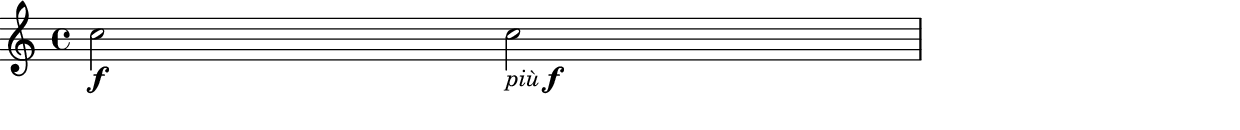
%% Generated by lilypond-book
%% Options: [exampleindent=10.16\mm,indent=0\mm,line-width=160\mm]
\include "lilypond-book-preamble.ly"


% ****************************************************************
% Start cut-&-pastable-section
% ****************************************************************

#(ly:set-option 'eps-box-padding 3.000000)



\paper {
  indent = 0\mm
  line-width = 160\mm
  % offset the left padding, also add 1mm as lilypond creates cropped
  % images with a little space on the right
  line-width = #(- line-width (* mm  3.000000) (* mm 1))
}

\layout {
  
}




% ****************************************************************
% ly snippet:
% ****************************************************************
\sourcefilename "snippets/combining-dynamics-with-markup-texts.ly"
\sourcefileline 0
%% DO NOT EDIT this file manually; it was automatically
%% generated from the LilyPond Snippet Repository
%% (http://lsr.di.unimi.it).
%%
%% Make any changes in the LSR itself, or in
%% `Documentation/snippets/new/`, then run
%% `scripts/auxiliar/makelsr.pl`.
%%
%% This file is in the public domain.

\version "2.23.13"

\header {
%% Translation of GIT committish: a8a85e19654e46d725563e6deba44083ef137a2c
  texidocja = "
強弱記号の中には、テキスト表示を含むものがあります (@qq{più forte} や
@qq{piano subito} など)。これらは @code{\\markup} コマンドで作り出すことが@c
できます。
"
  doctitleja = "強弱記号をマークアップ テキストと結合する"

%% Translation of GIT committish: a3fd5364fc4f247579da0ed2bfea887ab37285c6
  texidocfr = "
Certaines indications de nuance peuvent requérir un complément textuel,
comme « più forte » ou « piano subito ».  Elles se réalisent aisément
à l'aide d'un bloc @code{\\markup}.
"

  doctitlefr = "Combinaison de nuance et de texte"

%% Translation of GIT committish: 8ffecf6be17c6ec2ff87cf31873121a8cce29b09
  texidoces = "
Ciertas indicaciones dinámicas pueden llevar textos (como @qq{più
forte} o @qq{piano subito}). Se pueden producir usando un bloque
@code{\\markup}.

"
  doctitlees = "Combinar indicaciones dinámicas con marcados textuales"

%% Translation of GIT committish: 8ffecf6be17c6ec2ff87cf31873121a8cce29b09
  texidocca = "
Certes indicacions dinàmiques poden portar textos (com @qq{più
forte} o @qq{piano subito}). Es poden produir usant un bloc
@code{\\markup}.

"
  doctitleca = "Combinar indicacions dinàmiques amb marcatges textuals"

  lsrtags = "expressive-marks, really-simple, text"

  texidoc = "
Some dynamics may involve text indications (such as @qq{più forte} or
@qq{piano subito}). These can be produced using a @code{\\markup} block.
"

  doctitle = "Combining dynamics with markup texts"
} % begin verbatim


piuF = \markup { \italic più \dynamic f }

\layout { ragged-right = ##f }

\relative c'' {
  c2\f c-\piuF
}



% ****************************************************************
% end ly snippet
% ****************************************************************
